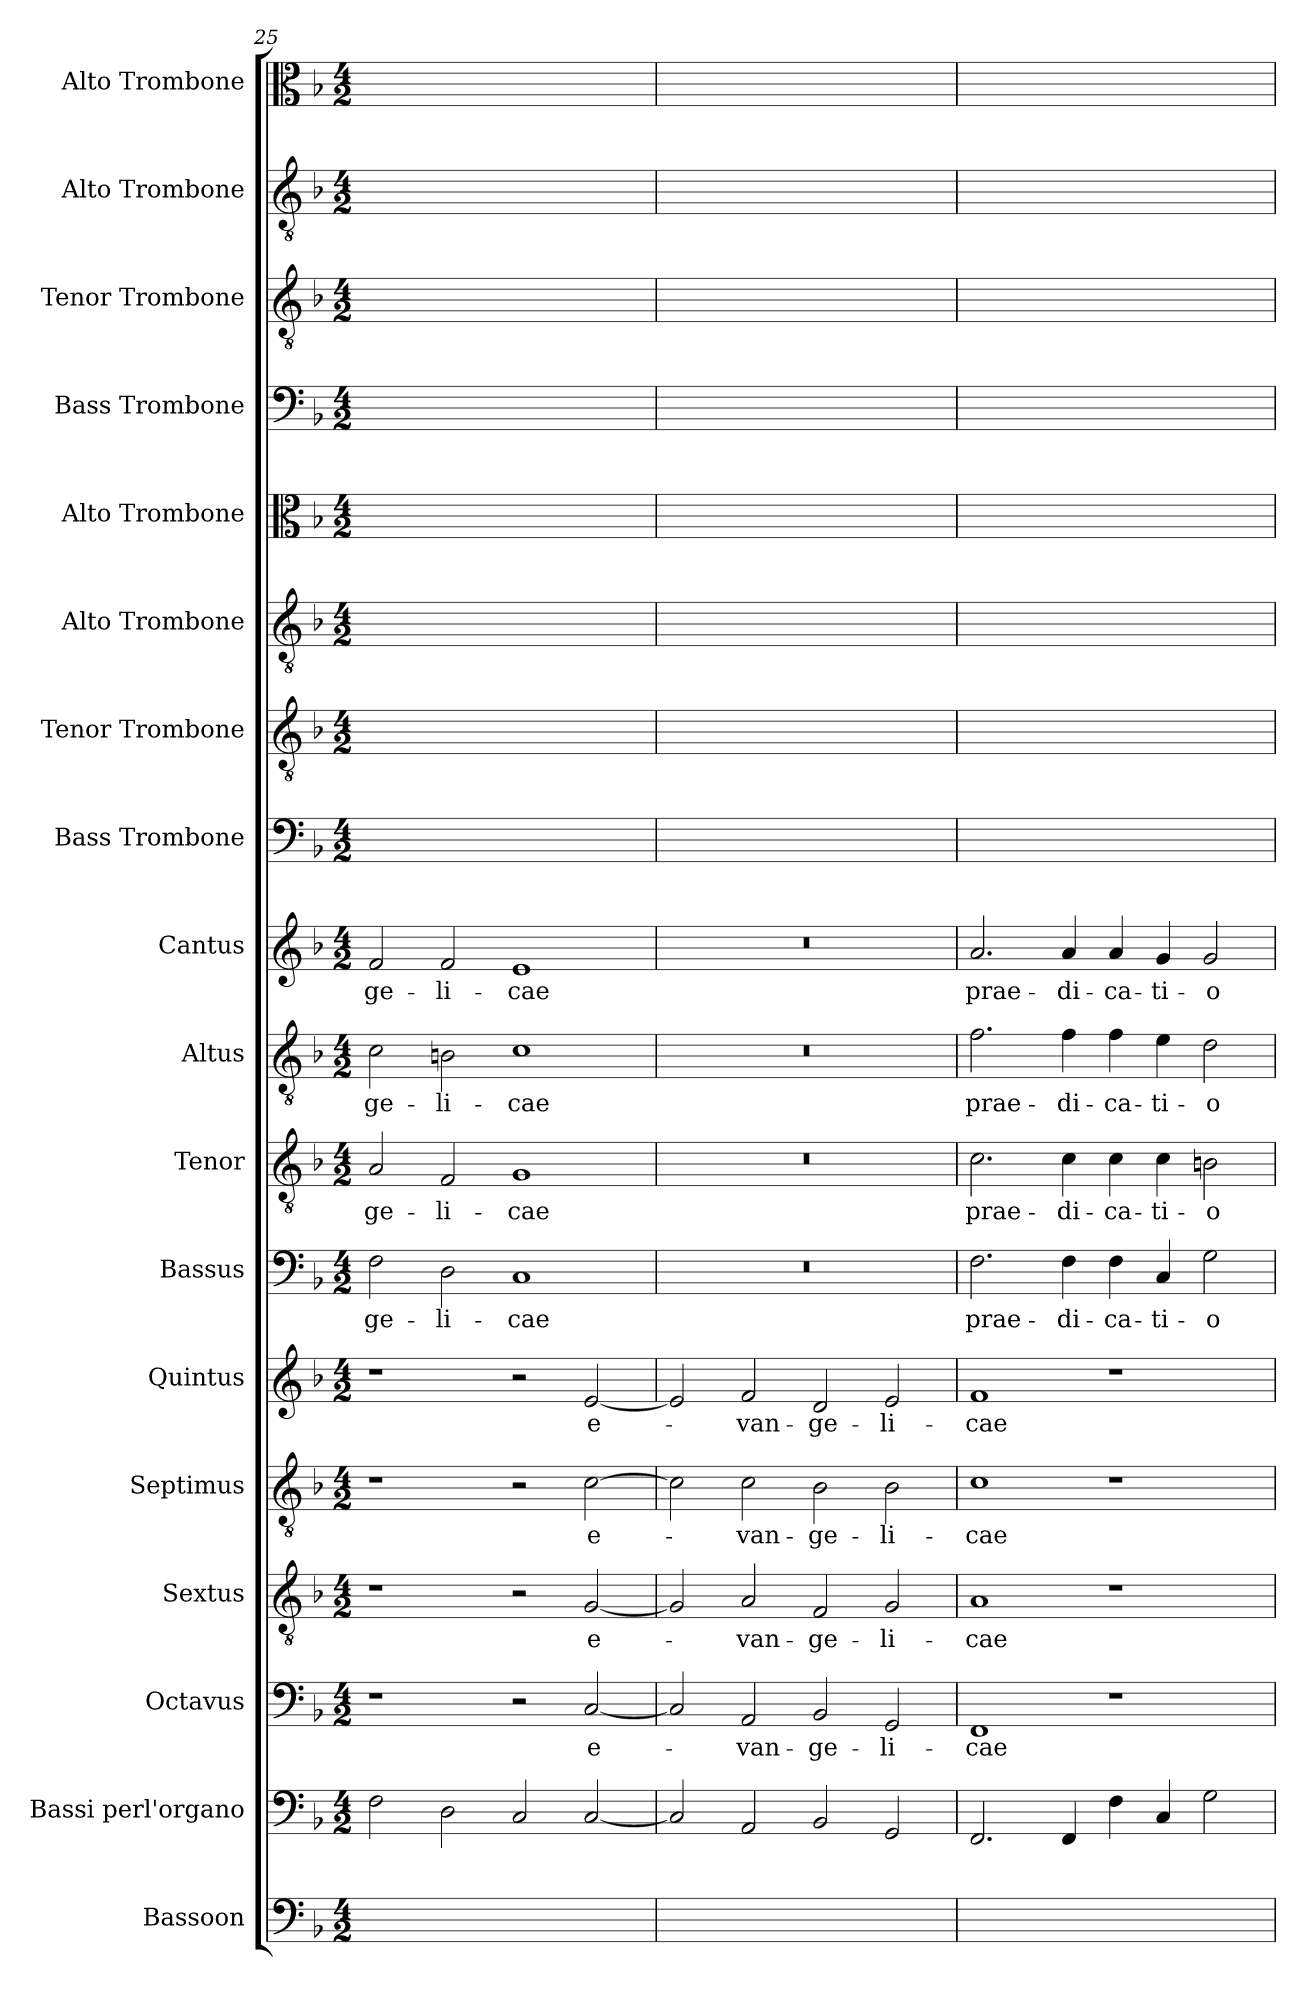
**kern	**kern	**kern	**text	**kern	**text	**kern	**text	**kern	**text	**kern	**text	**kern	**text	**kern	**text	**kern	**text	**kern	**text	**kern	**text	**kern	**text	**kern	**text	**kern	**text	**kern	**text	**kern	**text	**kern	**text
*part18	*part17	*part16	*part16	*part15	*part15	*part14	*part14	*part13	*part13	*part12	*part12	*part11	*part11	*part10	*part10	*part9	*part9	*part8	*part8	*part7	*part7	*part6	*part6	*part5	*part5	*part4	*part4	*part3	*part3	*part2	*part2	*part1	*part1
*staff18	*staff17	*staff16	*staff16	*staff15	*staff15	*staff14	*staff14	*staff13	*staff13	*staff12	*staff12	*staff11	*staff11	*staff10	*staff10	*staff9	*staff9	*staff8	*staff8	*staff7	*staff7	*staff6	*staff6	*staff5	*staff5	*staff4	*staff4	*staff3	*staff3	*staff2	*staff2	*staff1	*staff1
*I"Bassoon	*I"Bassi perl'organo	*I"Octavus	*	*I"Sextus	*	*I"Septimus	*	*I"Quintus	*	*I"Bassus	*	*I"Tenor	*	*I"Altus	*	*I"Cantus	*	*I"Bass Trombone	*	*I"Tenor Trombone	*	*I"Alto Trombone	*	*I"Alto Trombone	*	*I"Bass Trombone	*	*I"Tenor Trombone	*	*I"Alto Trombone	*	*I"Alto Trombone	*
*I'Bsn.	*	*	*	*	*	*	*	*	*	*I'B.	*	*I'T.	*	*I'A.	*	*I'C.	*	*I'B. Tbn.	*	*I'Tbn.	*	*I'A. Tbn.	*	*I'A. Tbn.	*	*I'B. Tbn.	*	*I'Tbn.	*	*I'A. Tbn.	*	*I'A. Tbn.	*
*clefF4	*clefF4	*clefF4	*	*clefGv2	*	*clefGv2	*	*clefG2	*	*clefF4	*	*clefGv2	*	*clefGv2	*	*clefG2	*	*clefF4	*	*clefGv2	*	*clefGv2	*	*clefC3	*	*clefF4	*	*clefGv2	*	*clefGv2	*	*clefC3	*
*	*	*	*	*ITrd7c12	*	*ITrd7c12	*	*	*	*	*	*ITrd7c12	*	*ITrd7c12	*	*	*	*	*	*	*	*	*	*	*	*	*	*	*	*	*	*	*
*k[b-]	*k[b-]	*k[b-]	*	*k[b-]	*	*k[b-]	*	*k[b-]	*	*k[b-]	*	*k[b-]	*	*k[b-]	*	*k[b-]	*	*k[b-]	*	*k[b-]	*	*k[b-]	*	*k[b-]	*	*k[b-]	*	*k[b-]	*	*k[b-]	*	*k[b-]	*
*d:	*d:	*d:	*	*d:	*	*d:	*	*d:	*	*d:	*	*d:	*	*d:	*	*d:	*	*d:	*	*d:	*	*d:	*	*d:	*	*d:	*	*d:	*	*d:	*	*d:	*
*M4/2	*M4/2	*M4/2	*	*M4/2	*	*M4/2	*	*M4/2	*	*M4/2	*	*M4/2	*	*M4/2	*	*M4/2	*	*M4/2	*	*M4/2	*	*M4/2	*	*M4/2	*	*M4/2	*	*M4/2	*	*M4/2	*	*M4/2	*
=25	=25	=25	=25	=25	=25	=25	=25	=25	=25	=25	=25	=25	=25	=25	=25	=25	=25	=25	=25	=25	=25	=25	=25	=25	=25	=25	=25	=25	=25	=25	=25	=25	=25
!	!	!	!	!	!	!	!	!	!	!	!LO:LY:b	!	!LO:LY:b	!	!LO:LY:b	!	!LO:LY:b	!	!	!	!	!	!	!	!	!	!	!	!	!	!	!	!
2F\yy	2F\	1r	.	1r	.	1r	.	1r	.	2F\	-ge-	2AA/	-ge-	2C\	-ge-	2f/	-ge-	1ryy	.	1ryy	.	1ryy	.	1ryy	.	2F\yy	-ge-	2AA/yy	-ge-	2C/yy	-ge-	2f\yy	-ge-
!	!	!	!	!	!	!	!	!	!	!	!LO:LY:b	!	!LO:LY:b	!	!LO:LY:b	!	!LO:LY:b	!	!	!	!	!	!	!	!	!	!	!	!	!	!	!	!
2D\yy	2D\	.	.	.	.	.	.	.	.	2D\	-li-	2FF/	-li-	2BBn\	-li-	2f/	-li-	.	.	.	.	.	.	.	.	2D\yy	-li-	2FF/yy	-li-	2BB/yy	-li-	2f\yy	-li-
!	!	!	!	!	!	!	!	!	!	!	!LO:LY:b	!	!LO:LY:b	!	!LO:LY:b	!	!LO:LY:b	!	!	!	!	!	!	!	!	!	!	!	!	!	!	!	!
2C/yy	2C/	2r	.	2r	.	2r	.	2r	.	1C	-cae	1GG	-cae	1C	-cae	1e	-cae	2ryy	.	2ryy	.	2ryy	.	2ryy	.	1Cyy	-cae	1GGyy	-cae	1Cyy	-cae	1eyy	-cae
!	!	!	!LO:LY:b	!	!LO:LY:b	!	!LO:LY:b	!	!LO:LY:b	!	!	!	!	!	!	!	!	!	!	!	!	!	!	!	!	!	!	!	!	!	!	!	!
[<2C/yy	[<2C/	[<2C/	e-	[<2GG/	e-	[>2C\	e-	[<2e/	e-	.	.	.	.	.	.	.	.	[<2C/yy	e-	[<2GG/yy	e-	[<2C/yy	e-	[>2e\yy	e-	.	.	.	.	.	.	.	.
=26	=26	=26	=26	=26	=26	=26	=26	=26	=26	=26	=26	=26	=26	=26	=26	=26	=26	=26	=26	=26	=26	=26	=26	=26	=26	=26	=26	=26	=26	=26	=26	=26	=26
!	!	!	!	!	!	!	!	!	!	!LO:N:vis=1	!	!LO:N:vis=1	!	!LO:N:vis=1	!	!LO:N:vis=1	!	!	!	!	!	!	!	!	!	!	!	!	!	!	!	!	!
2C/yy]	2C/]	2C/]	.	2GG/]	.	2C\]	.	2e/]	.	0r	.	0r	.	0r	.	0r	.	2C/yy]	.	2GG/yy]	.	2C/yy]	.	2e\yy]	.	0ryy	.	0ryy	.	0ryy	.	0ryy	.
!	!	!	!LO:LY:b	!	!LO:LY:b	!	!LO:LY:b	!	!LO:LY:b	!	!	!	!	!	!	!	!	!	!	!	!	!	!	!	!	!	!	!	!	!	!	!	!
2AA/yy	2AA/	2AA/	-van-	2AA/	-van-	2C\	-van-	2f/	-van-	.	.	.	.	.	.	.	.	2AA/yy	-van-	2AA/yy	-van-	2C/yy	-van-	2f\yy	-van-	.	.	.	.	.	.	.	.
!	!	!	!LO:LY:b	!	!LO:LY:b	!	!LO:LY:b	!	!LO:LY:b	!	!	!	!	!	!	!	!	!	!	!	!	!	!	!	!	!	!	!	!	!	!	!	!
2BB-/yy	2BB-/	2BB-/	-ge-	2FF/	-ge-	2BB-\	-ge-	2d/	-ge-	.	.	.	.	.	.	.	.	2BB-/yy	-ge-	2FF/yy	-ge-	2BB-/yy	-ge-	2d\yy	-ge-	.	.	.	.	.	.	.	.
!	!	!	!LO:LY:b	!	!LO:LY:b	!	!LO:LY:b	!	!LO:LY:b	!	!	!	!	!	!	!	!	!	!	!	!	!	!	!	!	!	!	!	!	!	!	!	!
2GG/yy	2GG/	2GG/	-li-	2GG/	-li-	2BB-\	-li-	2e/	-li-	.	.	.	.	.	.	.	.	2GG/yy	-li-	2GG/yy	-li-	2BB-/yy	-li-	2e\yy	-li-	.	.	.	.	.	.	.	.
!!LO:PB:g=z
=27	=27	=27	=27	=27	=27	=27	=27	=27	=27	=27	=27	=27	=27	=27	=27	=27	=27	=27	=27	=27	=27	=27	=27	=27	=27	=27	=27	=27	=27	=27	=27	=27	=27
!	!	!	!LO:LY:b	!	!LO:LY:b	!	!LO:LY:b	!	!LO:LY:b	!	!LO:LY:b	!	!LO:LY:b	!	!LO:LY:b	!	!LO:LY:b	!	!	!	!	!	!	!	!	!	!	!	!	!	!	!	!
2.FF/yy	2.FF/	1FF	-cae	1AA	-cae	1C	-cae	1f	-cae	2.F\	prae-	2.C\	prae-	2.F\	prae-	2.a/	prae-	1FFyy	-cae	1AAyy	-cae	1Cyy	-cae	1fyy	-cae	2.F\yy	prae-	2.C/yy	prae-	2.F/yy	prae-	2.a\yy	prae-
!	!	!	!	!	!	!	!	!	!	!	!LO:LY:b	!	!LO:LY:b	!	!LO:LY:b	!	!LO:LY:b	!	!	!	!	!	!	!	!	!	!	!	!	!	!	!	!
4FF/yy	4FF/	.	.	.	.	.	.	.	.	4F\	-di-	4C\	-di-	4F\	-di-	4a/	-di-	.	.	.	.	.	.	.	.	4F\yy	-di-	4C/yy	-di-	4F/yy	-di-	4a\yy	-di-
!	!	!	!	!	!	!	!	!	!	!	!LO:LY:b	!	!LO:LY:b	!	!LO:LY:b	!	!LO:LY:b	!	!	!	!	!	!	!	!	!	!	!	!	!	!	!	!
4F\yy	4F\	1r	.	1r	.	1r	.	1r	.	4F\	-ca-	4C\	-ca-	4F\	-ca-	4a/	-ca-	1ryy	.	1ryy	.	1ryy	.	1ryy	.	4F\yy	-ca-	4C/yy	-ca-	4F/yy	-ca-	4a\yy	-ca-
!	!	!	!	!	!	!	!	!	!	!	!LO:LY:b	!	!LO:LY:b	!	!LO:LY:b	!	!LO:LY:b	!	!	!	!	!	!	!	!	!	!	!	!	!	!	!	!
4C/yy	4C/	.	.	.	.	.	.	.	.	4C/	-ti-	4C\	-ti-	4E\	-ti-	4g/	-ti-	.	.	.	.	.	.	.	.	4C/yy	-ti-	4C/yy	-ti-	4E/yy	-ti-	4g\yy	-ti-
!	!	!	!	!	!	!	!	!	!	!	!LO:LY:b	!	!LO:LY:b	!	!LO:LY:b	!	!LO:LY:b	!	!	!	!	!	!	!	!	!	!	!	!	!	!	!	!
2G\yy	2G\	.	.	.	.	.	.	.	.	2G\	-o-	2BBn\	-o-	2D\	-o-	2g/	-o-	.	.	.	.	.	.	.	.	2G\yy	-o-	2BB/yy	-o-	2D/yy	-o-	2g\yy	-o-
=	=	=	=	=	=	=	=	=	=	=	=	=	=	=	=	=	=	=	=	=	=	=	=	=	=	=	=	=	=	=	=	=	=
*-	*-	*-	*-	*-	*-	*-	*-	*-	*-	*-	*-	*-	*-	*-	*-	*-	*-	*-	*-	*-	*-	*-	*-	*-	*-	*-	*-	*-	*-	*-	*-	*-	*-
